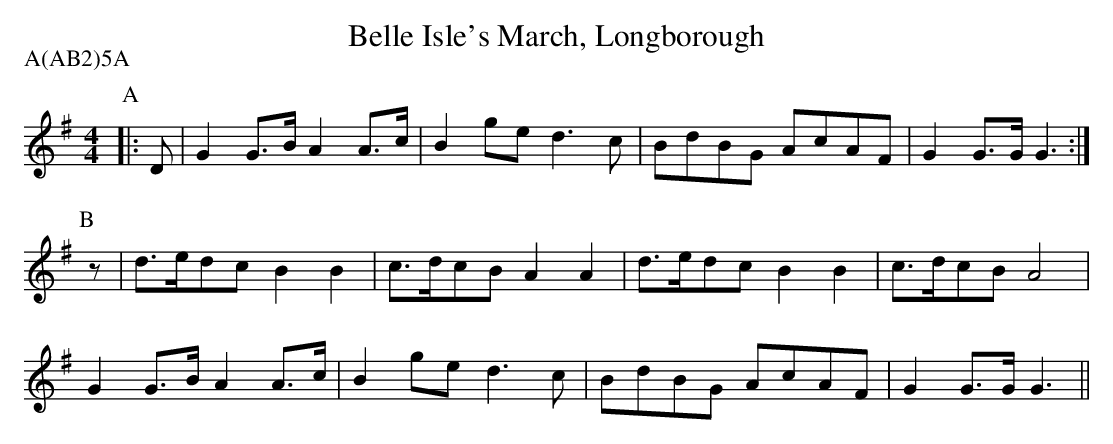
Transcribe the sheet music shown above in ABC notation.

X:1
T:Belle Isle's March, Longborough
M:4/4
L:1/8
P:A(AB2)5A
K:G
P:A
|:D|G2G>B A2A>c|B2ge  d3c |BdBG  AcAF|G2G>G G3:|
P:B
z|d>edc B2B2 |c>dcB A2A2|d>edc B2B2|c>dcB A4|
G2G>B A2A>c|B2ge  d3c |BdBG  AcAF|G2G>G G3||
